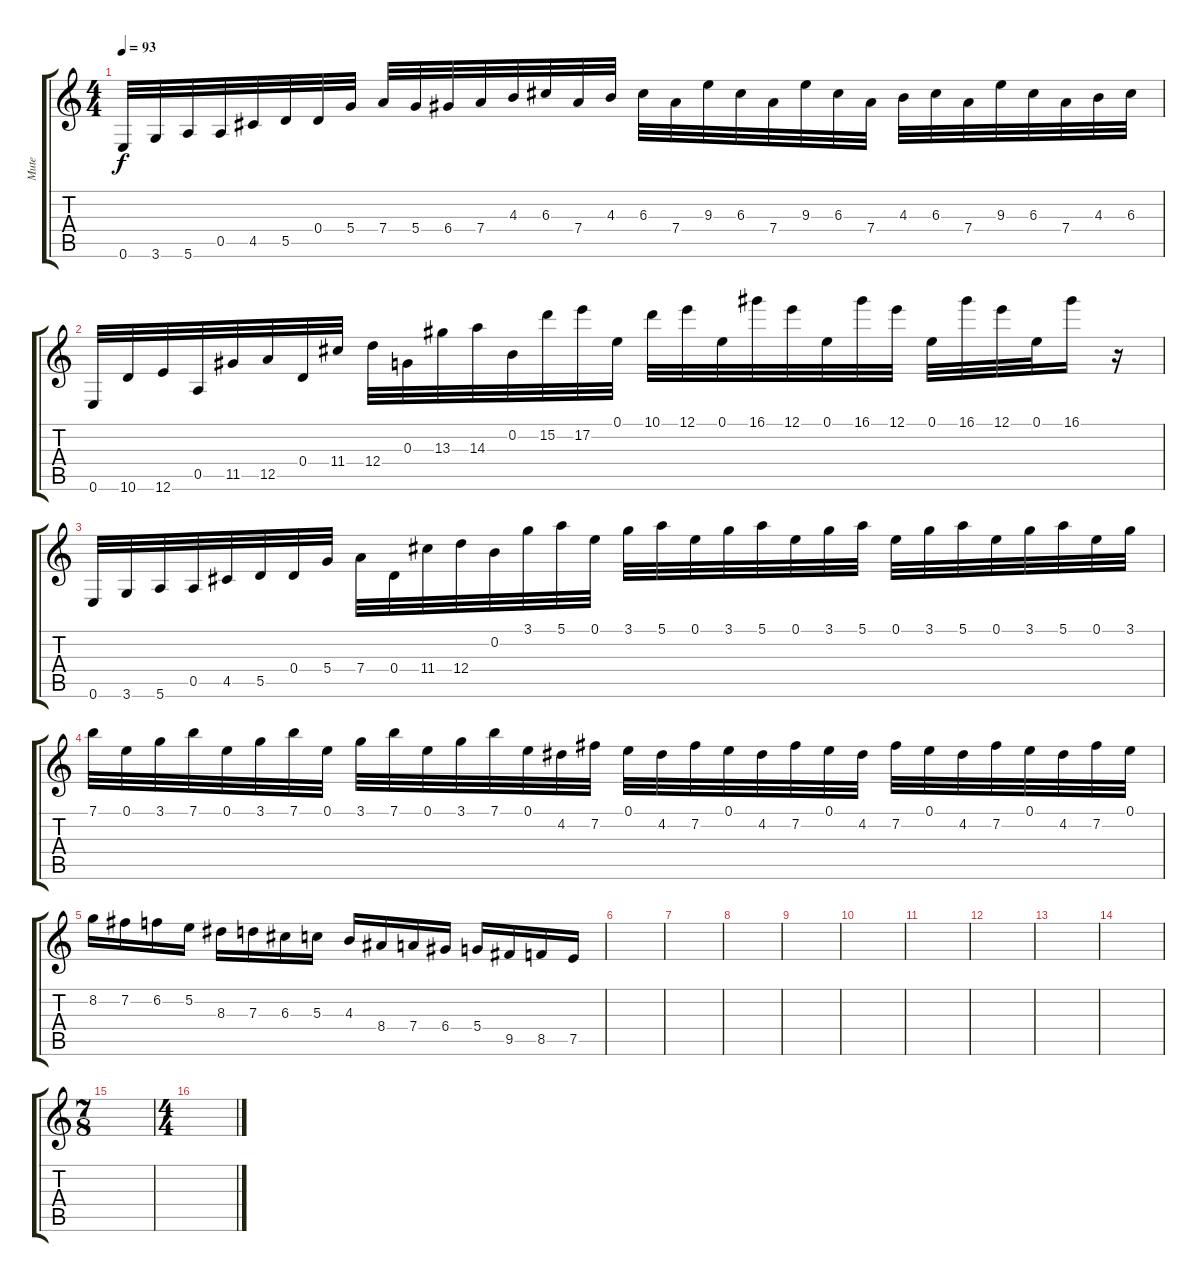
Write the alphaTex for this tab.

\track ("Mute" "Mute") {instrument electricguitarmuted}
\staff {score tabs}
\tuning (E4 B3 G3 D3 A2 E2) {hide}
\ts (4 4)
\tempo 93
\clef g2
\ks c
0.6.32{dy f} 3.6.32 5.6.32 0.5.32 4.5.32 5.5.32 0.4.32 5.4.32 7.4.32 5.4.32 6.4.32 7.4.32 4.3.32 6.3.32 7.4.32 4.3.32 6.3.32 7.4.32 9.3.32 6.3.32 7.4.32 9.3.32 6.3.32 7.4.32 4.3.32 6.3.32 7.4.32 9.3.32 6.3.32 7.4.32 4.3.32 6.3.32 |
0.6.32 10.6.32 12.6.32 0.5.32 11.5.32 12.5.32 0.4.32 11.4.32 12.4.32 0.3.32 13.3.32 14.3.32 0.2.32 15.2.32 17.2.32 0.1.32 10.1.32 12.1.32 0.1.32 16.1.32 12.1.32 0.1.32 16.1.32 12.1.32 0.1.32 16.1.32 12.1.32 0.1.32 16.1.16 r.16 |
0.6.32 3.6.32 5.6.32 0.5.32 4.5.32 5.5.32 0.4.32 5.4.32 7.4.32 0.4.32 11.4.32 12.4.32 0.2.32 3.1.32 5.1.32 0.1.32 3.1.32 5.1.32 0.1.32 3.1.32 5.1.32 0.1.32 3.1.32 5.1.32 0.1.32 3.1.32 5.1.32 0.1.32 3.1.32 5.1.32 0.1.32 3.1.32 |
7.1.32 0.1.32 3.1.32 7.1.32 0.1.32 3.1.32 7.1.32 0.1.32 3.1.32 7.1.32 0.1.32 3.1.32 7.1.32 0.1.32 4.2.32 7.2.32 0.1.32 4.2.32 7.2.32 0.1.32 4.2.32 7.2.32 0.1.32 4.2.32 7.2.32 0.1.32 4.2.32 7.2.32 0.1.32 4.2.32 7.2.32 0.1.32 |
8.2.16 7.2.16 6.2.16 5.2.16 8.3.16 7.3.16 6.3.16 5.3.16 4.3.16 8.4.16 7.4.16 6.4.16 5.4.16 9.5.16 8.5.16 7.5.16 |
|
|
|
|
|
|
|
|
|
\ts (7 8)
|
\ts (4 4)
